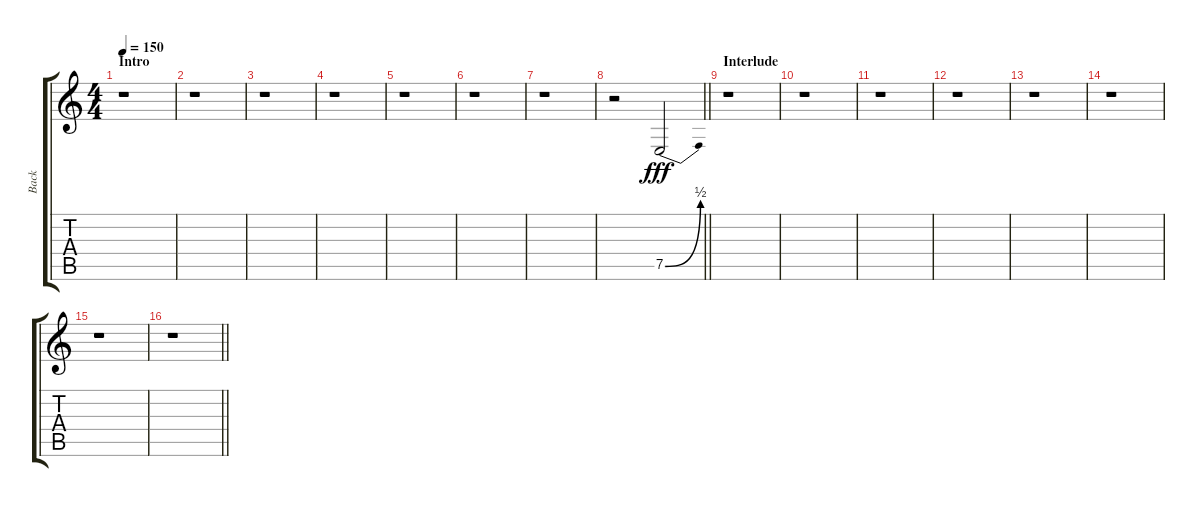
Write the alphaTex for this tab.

\track ("Back" "Back") {instrument reversecymbal}
\staff {score tabs}
\tuning (E4 B3 G3 D3 A2 E2) {hide}
\ts (4 4)
\section ("" "Intro")
\tempo 150
\clef g2
\ks c
r.1{dy fff instrument reversecymbal} |
r.1 |
r.1 |
r.1 |
r.1 |
r.1 |
r.1 |
\barLineRight lightlight
r.2{volume 16 instrument reversecymbal} 7.5{be (bend 0 0 60 2)}.2 |
\section ("" "Interlude")
r.1 |
r.1 |
r.1 |
r.1 |
r.1 |
r.1 |
r.1 |
\barLineRight lightlight
r.1
